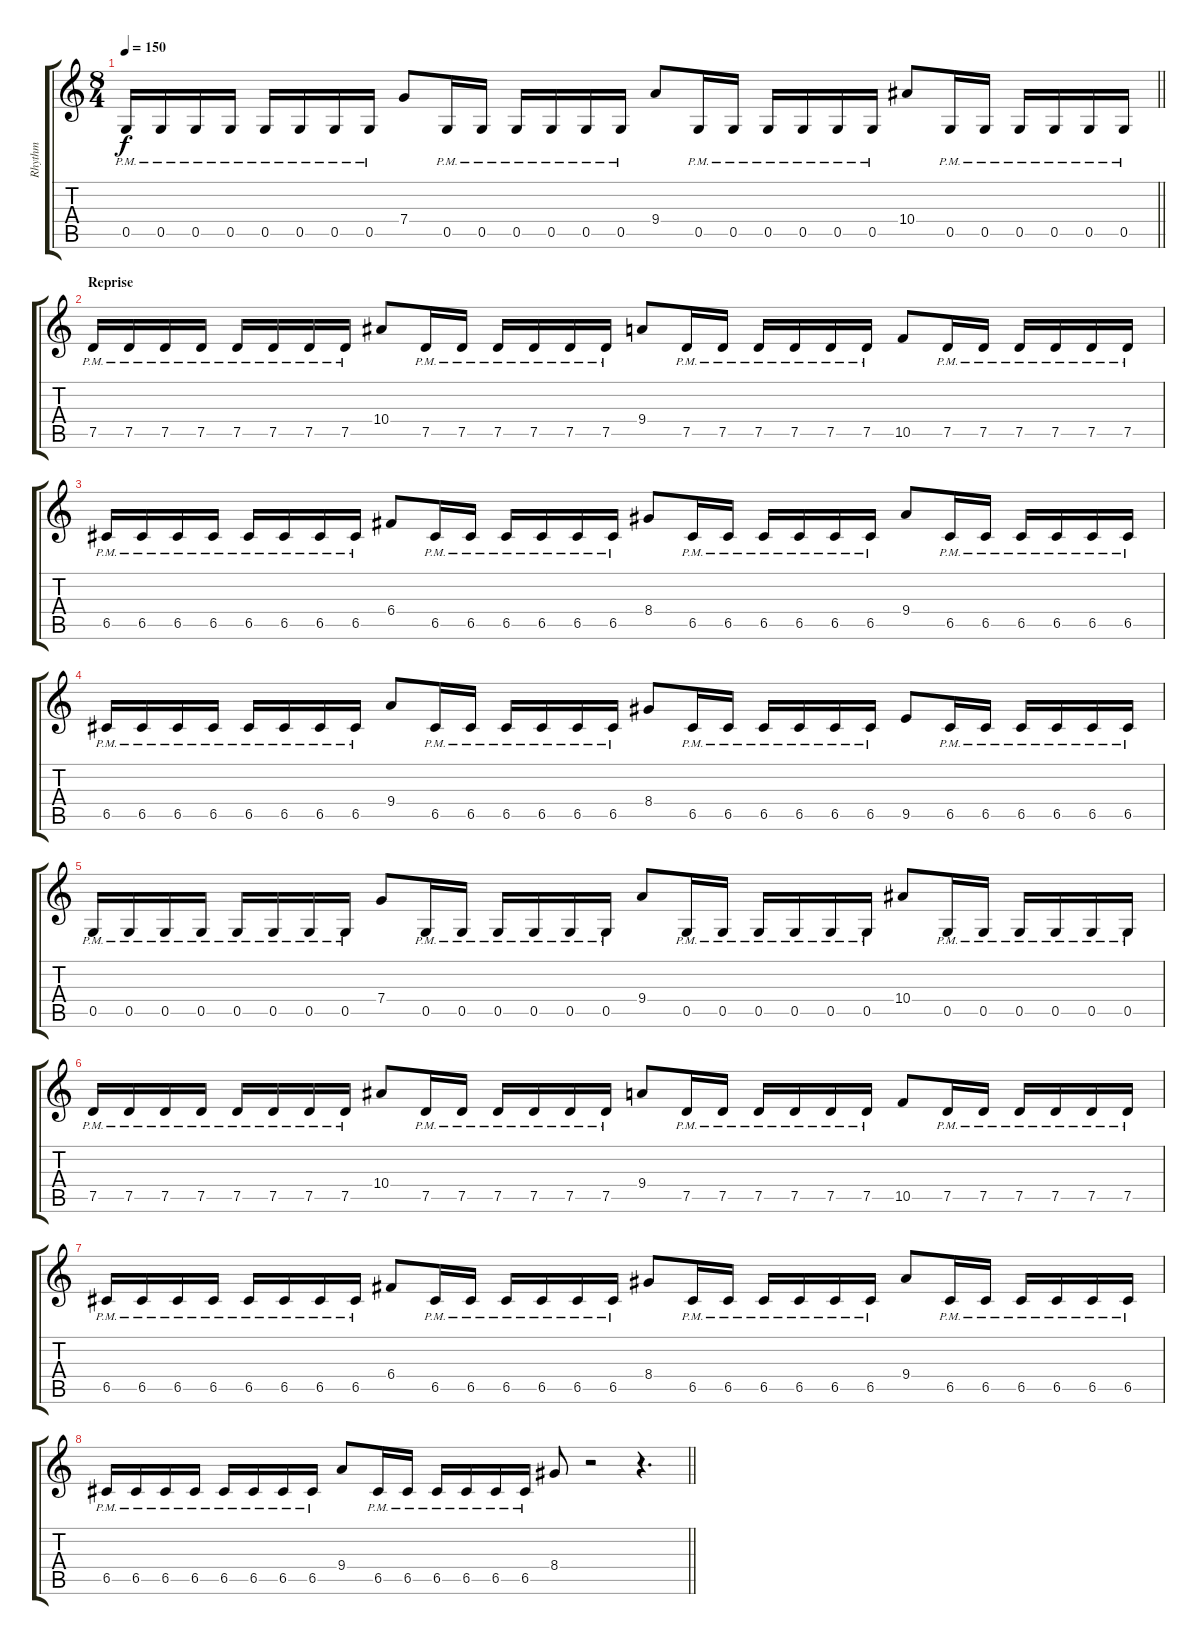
\track ("Rhythm" "Rhythm") {instrument overdrivenguitar}
\staff {score tabs}
\tuning (D4 A3 F3 C3 G2 D2) {hide}
\ts (8 4)
\tempo 150
\clef g2
\barLineRight lightlight
\ks c
0.5{pm}.16{dy f} 0.5{pm}.16 0.5{pm}.16 0.5{pm}.16 0.5{pm}.16 0.5{pm}.16 0.5{pm}.16 0.5{pm}.16 7.4.8 0.5{pm}.16 0.5{pm}.16 0.5{pm}.16 0.5{pm}.16 0.5{pm}.16 0.5{pm}.16 9.4.8 0.5{pm}.16 0.5{pm}.16 0.5{pm}.16 0.5{pm}.16 0.5{pm}.16 0.5{pm}.16 10.4.8 0.5{pm}.16 0.5{pm}.16 0.5{pm}.16 0.5{pm}.16 0.5{pm}.16 0.5{pm}.16 |
\section ("" "Reprise")
7.5{pm}.16 7.5{pm}.16 7.5{pm}.16 7.5{pm}.16 7.5{pm}.16 7.5{pm}.16 7.5{pm}.16 7.5{pm}.16 10.4.8 7.5{pm}.16 7.5{pm}.16 7.5{pm}.16 7.5{pm}.16 7.5{pm}.16 7.5{pm}.16 9.4.8 7.5{pm}.16 7.5{pm}.16 7.5{pm}.16 7.5{pm}.16 7.5{pm}.16 7.5{pm}.16 10.5.8 7.5{pm}.16 7.5{pm}.16 7.5{pm}.16 7.5{pm}.16 7.5{pm}.16 7.5{pm}.16 |
6.5{pm}.16 6.5{pm}.16 6.5{pm}.16 6.5{pm}.16 6.5{pm}.16 6.5{pm}.16 6.5{pm}.16 6.5{pm}.16 6.4.8 6.5{pm}.16 6.5{pm}.16 6.5{pm}.16 6.5{pm}.16 6.5{pm}.16 6.5{pm}.16 8.4.8 6.5{pm}.16 6.5{pm}.16 6.5{pm}.16 6.5{pm}.16 6.5{pm}.16 6.5{pm}.16 9.4.8 6.5{pm}.16 6.5{pm}.16 6.5{pm}.16 6.5{pm}.16 6.5{pm}.16 6.5{pm}.16 |
6.5{pm}.16 6.5{pm}.16 6.5{pm}.16 6.5{pm}.16 6.5{pm}.16 6.5{pm}.16 6.5{pm}.16 6.5{pm}.16 9.4.8 6.5{pm}.16 6.5{pm}.16 6.5{pm}.16 6.5{pm}.16 6.5{pm}.16 6.5{pm}.16 8.4.8 6.5{pm}.16 6.5{pm}.16 6.5{pm}.16 6.5{pm}.16 6.5{pm}.16 6.5{pm}.16 9.5.8 6.5{pm}.16 6.5{pm}.16 6.5{pm}.16 6.5{pm}.16 6.5{pm}.16 6.5{pm}.16 |
0.5{pm}.16 0.5{pm}.16 0.5{pm}.16 0.5{pm}.16 0.5{pm}.16 0.5{pm}.16 0.5{pm}.16 0.5{pm}.16 7.4.8 0.5{pm}.16 0.5{pm}.16 0.5{pm}.16 0.5{pm}.16 0.5{pm}.16 0.5{pm}.16 9.4.8 0.5{pm}.16 0.5{pm}.16 0.5{pm}.16 0.5{pm}.16 0.5{pm}.16 0.5{pm}.16 10.4.8 0.5{pm}.16 0.5{pm}.16 0.5{pm}.16 0.5{pm}.16 0.5{pm}.16 0.5{pm}.16 |
7.5{pm}.16 7.5{pm}.16 7.5{pm}.16 7.5{pm}.16 7.5{pm}.16 7.5{pm}.16 7.5{pm}.16 7.5{pm}.16 10.4.8 7.5{pm}.16 7.5{pm}.16 7.5{pm}.16 7.5{pm}.16 7.5{pm}.16 7.5{pm}.16 9.4.8 7.5{pm}.16 7.5{pm}.16 7.5{pm}.16 7.5{pm}.16 7.5{pm}.16 7.5{pm}.16 10.5.8 7.5{pm}.16 7.5{pm}.16 7.5{pm}.16 7.5{pm}.16 7.5{pm}.16 7.5{pm}.16 |
6.5{pm}.16 6.5{pm}.16 6.5{pm}.16 6.5{pm}.16 6.5{pm}.16 6.5{pm}.16 6.5{pm}.16 6.5{pm}.16 6.4.8 6.5{pm}.16 6.5{pm}.16 6.5{pm}.16 6.5{pm}.16 6.5{pm}.16 6.5{pm}.16 8.4.8 6.5{pm}.16 6.5{pm}.16 6.5{pm}.16 6.5{pm}.16 6.5{pm}.16 6.5{pm}.16 9.4.8 6.5{pm}.16 6.5{pm}.16 6.5{pm}.16 6.5{pm}.16 6.5{pm}.16 6.5{pm}.16 |
\barLineRight lightlight
6.5{pm}.16 6.5{pm}.16 6.5{pm}.16 6.5{pm}.16 6.5{pm}.16 6.5{pm}.16 6.5{pm}.16 6.5{pm}.16 9.4.8 6.5{pm}.16 6.5{pm}.16 6.5{pm}.16 6.5{pm}.16 6.5{pm}.16 6.5{pm}.16 8.4.8 r.2 r.4{d}
